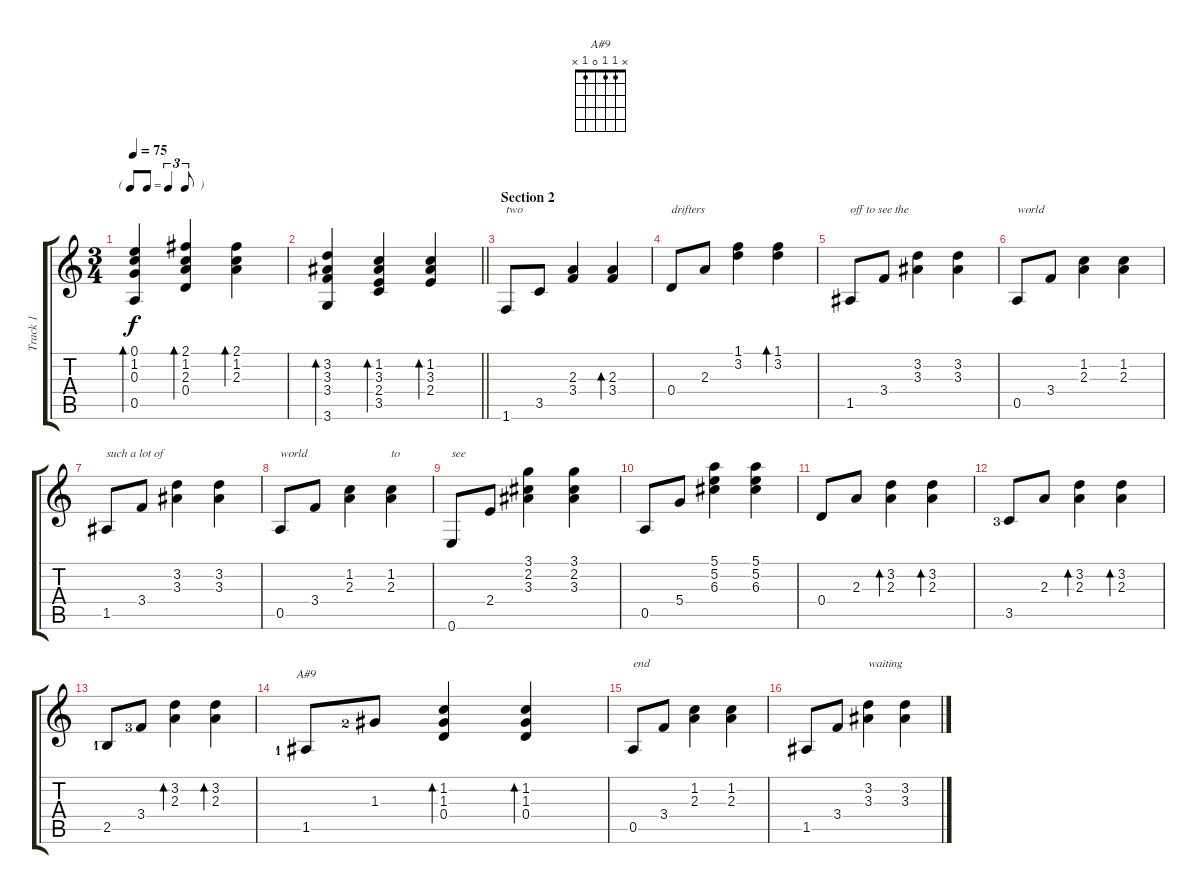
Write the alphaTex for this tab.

\track ("Track 1" "Track 1") {instrument acousticguitarnylon}
\staff {score tabs}
\tuning (E4 B3 G3 D3 A2 E2) {hide}
\chord ("A#9" x 1 1 0 1 x)
\ts (3 4)
\tf triplet8th
\tempo 75
\clef g2
\ks c
(0.1 1.2 0.3 0.5).4{bd 480 dy f} (2.1 1.2 2.3 0.4).4{bd 480} (2.1 1.2 2.3).4{bd 480} |
\barLineRight lightlight
(3.2 3.3 3.4 3.6).4{bd 480} (1.2 3.3 2.4 3.5).4{bd 480} (1.2 3.3 2.4).4{bd 480} |
\section ("" "Section 2")
1.6.8{txt "two"} 3.5.8 (2.3 3.4).4 (2.3 3.4).4{bd 480} |
0.4.8{txt "drifters"} 2.3.8 (1.1 3.2).4 (1.1 3.2).4{bd 480} |
1.5.8{txt "off to see the"} 3.4.8 (3.2 3.3).4 (3.2 3.3).4 |
0.5.8{txt "world"} 3.4.8 (1.2 2.3).4 (1.2 2.3).4 |
1.5.8{txt "such a lot of"} 3.4.8 (3.2 3.3).4 (3.2 3.3).4 |
0.5.8{txt "world"} 3.4.8 (1.2 2.3).4 (1.2 2.3).4{txt "to"} |
0.6.8{txt "see"} 2.4.8 (3.1 2.2 3.3).4 (3.1 2.2 3.3).4 |
0.5.8 5.4.8 (5.1 5.2 6.3).4 (5.1 5.2 6.3).4 |
0.4.8 2.3.8 (3.2 2.3).4{bd 480} (3.2 2.3).4{bd 480} |
3.5{lf 4}.8 2.3.8 (3.2 2.3).4{bd 480} (3.2 2.3).4{bd 480} |
2.5{lf 2}.8 3.4{lf 4}.8 (3.2 2.3).4{bd 480} (3.2 2.3).4{bd 480} |
1.5{lf 2}.8{ch "A#9"} 1.3{lf 3}.8 (1.2 1.3 0.4).4{bd 480} (1.2 1.3 0.4).4{bd 480} |
0.5.8{txt "end"} 3.4.8 (1.2 2.3).4 (1.2 2.3).4 |
1.5.8 3.4.8 (3.2 3.3).4{txt "waiting"} (3.2 3.3).4
